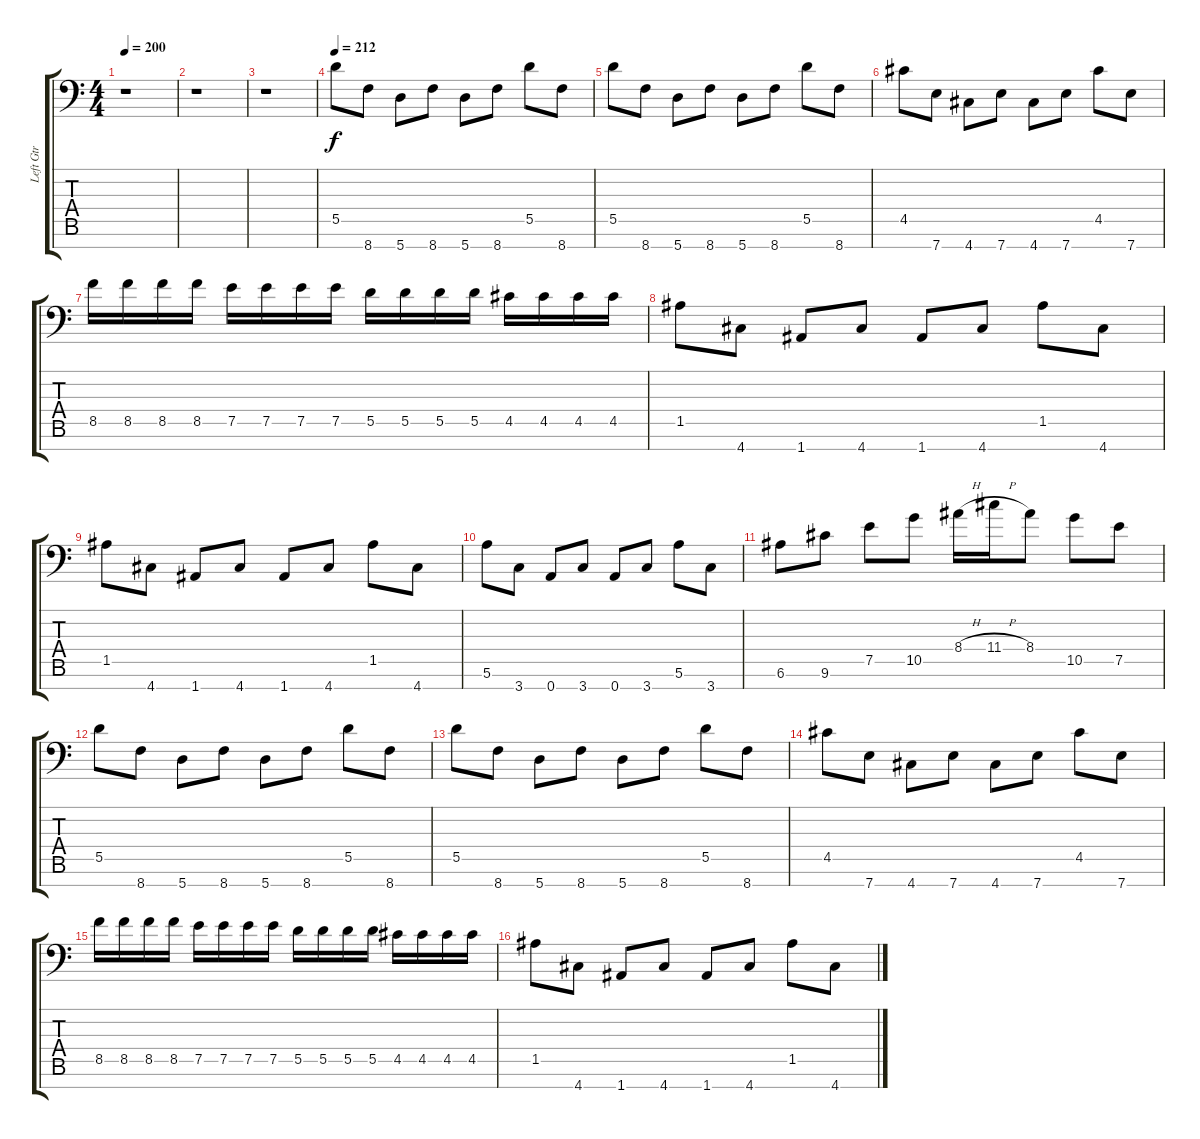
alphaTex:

\track ("Left Gtr" "Left Gtr") {instrument distortionguitar}
\staff {score tabs}
\tuning (E4 B3 G3 D3 A2 E2 A1) {hide}
\ts (4 4)
\tempo 200
\clef f4
\ks c
r.1{dy f} |
r.1 |
r.1 |
\tempo 212
5.5.8 8.7.8 5.7.8 8.7.8 5.7.8 8.7.8 5.5.8 8.7.8 |
5.5.8 8.7.8 5.7.8 8.7.8 5.7.8 8.7.8 5.5.8 8.7.8 |
4.5.8 7.7.8 4.7.8 7.7.8 4.7.8 7.7.8 4.5.8 7.7.8 |
8.5.16 8.5.16 8.5.16 8.5.16 7.5.16 7.5.16 7.5.16 7.5.16 5.5.16 5.5.16 5.5.16 5.5.16 4.5.16 4.5.16 4.5.16 4.5.16 |
1.5.8 4.7.8 1.7.8 4.7.8 1.7.8 4.7.8 1.5.8 4.7.8 |
1.5.8 4.7.8 1.7.8 4.7.8 1.7.8 4.7.8 1.5.8 4.7.8 |
5.6.8 3.7.8 0.7.8 3.7.8 0.7.8 3.7.8 5.6.8 3.7.8 |
6.6.8 9.6.8 7.5.8 10.5.8 8.4{h}.16 11.4{h}.16 8.4.8 10.5.8 7.5.8 |
5.5.8 8.7.8 5.7.8 8.7.8 5.7.8 8.7.8 5.5.8 8.7.8 |
5.5.8 8.7.8 5.7.8 8.7.8 5.7.8 8.7.8 5.5.8 8.7.8 |
4.5.8 7.7.8 4.7.8 7.7.8 4.7.8 7.7.8 4.5.8 7.7.8 |
8.5.16 8.5.16 8.5.16 8.5.16 7.5.16 7.5.16 7.5.16 7.5.16 5.5.16 5.5.16 5.5.16 5.5.16 4.5.16 4.5.16 4.5.16 4.5.16 |
1.5.8 4.7.8 1.7.8 4.7.8 1.7.8 4.7.8 1.5.8 4.7.8
